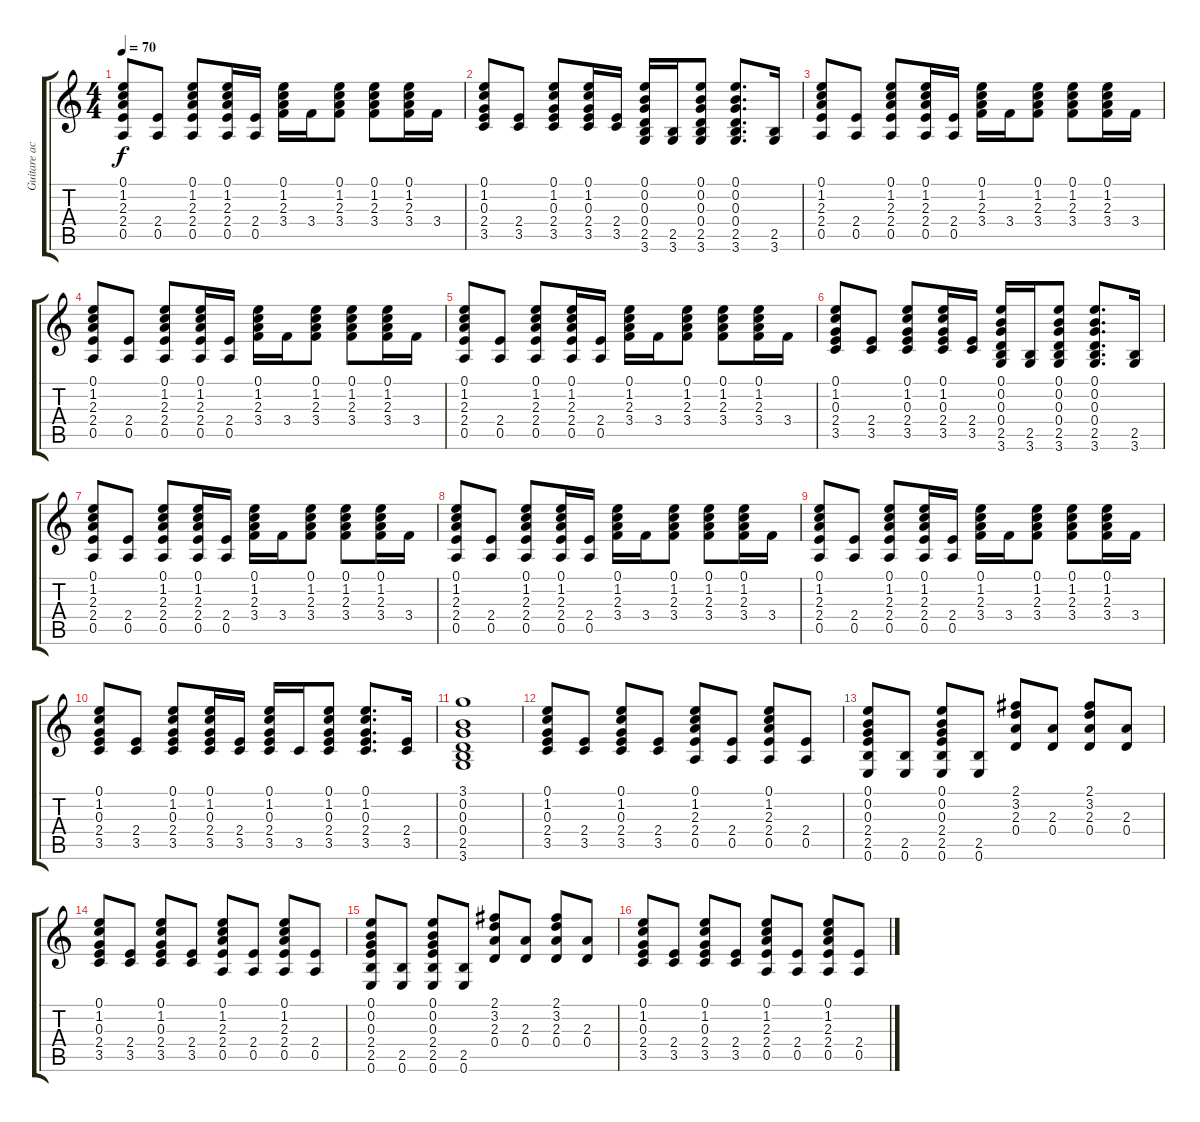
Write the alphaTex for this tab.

\track ("Guitare acoustique" "Guitare ac") {instrument acousticguitarsteel}
\staff {score tabs}
\tuning (E4 B3 G3 D3 A2 E2) {hide}
\ts (4 4)
\tempo 70
\clef g2
\ks c
(0.1 1.2 2.3 2.4 0.5).8{dy f} (2.4 0.5).8 (0.1 1.2 2.3 2.4 0.5).8 (0.1 1.2 2.3 2.4 0.5).16 (2.4 0.5).16 (0.1 1.2 2.3 3.4).16 3.4.16 (0.1 1.2 2.3 3.4).8 (0.1 1.2 2.3 3.4).8 (0.1 1.2 2.3 3.4).16 3.4.16 |
(0.1 1.2 0.3 2.4 3.5).8 (2.4 3.5).8 (0.1 1.2 0.3 2.4 3.5).8 (0.1 1.2 0.3 2.4 3.5).16 (2.4 3.5).16 (0.1 0.2 0.3 0.4 2.5 3.6).16 (2.5 3.6).16 (0.1 0.2 0.3 0.4 2.5 3.6).8 (0.1 0.2 0.3 0.4 2.5 3.6).8{d} (2.5 3.6).16 |
(0.1 1.2 2.3 2.4 0.5).8 (2.4 0.5).8 (0.1 1.2 2.3 2.4 0.5).8 (0.1 1.2 2.3 2.4 0.5).16 (2.4 0.5).16 (0.1 1.2 2.3 3.4).16 3.4.16 (0.1 1.2 2.3 3.4).8 (0.1 1.2 2.3 3.4).8 (0.1 1.2 2.3 3.4).16 3.4.16 |
(0.1 1.2 2.3 2.4 0.5).8 (2.4 0.5).8 (0.1 1.2 2.3 2.4 0.5).8 (0.1 1.2 2.3 2.4 0.5).16 (2.4 0.5).16 (0.1 1.2 2.3 3.4).16 3.4.16 (0.1 1.2 2.3 3.4).8 (0.1 1.2 2.3 3.4).8 (0.1 1.2 2.3 3.4).16 3.4.16 |
(0.1 1.2 2.3 2.4 0.5).8 (2.4 0.5).8 (0.1 1.2 2.3 2.4 0.5).8 (0.1 1.2 2.3 2.4 0.5).16 (2.4 0.5).16 (0.1 1.2 2.3 3.4).16 3.4.16 (0.1 1.2 2.3 3.4).8 (0.1 1.2 2.3 3.4).8 (0.1 1.2 2.3 3.4).16 3.4.16 |
(0.1 1.2 0.3 2.4 3.5).8 (2.4 3.5).8 (0.1 1.2 0.3 2.4 3.5).8 (0.1 1.2 0.3 2.4 3.5).16 (2.4 3.5).16 (0.1 0.2 0.3 0.4 2.5 3.6).16 (2.5 3.6).16 (0.1 0.2 0.3 0.4 2.5 3.6).8 (0.1 0.2 0.3 0.4 2.5 3.6).8{d} (2.5 3.6).16 |
(0.1 1.2 2.3 2.4 0.5).8 (2.4 0.5).8 (0.1 1.2 2.3 2.4 0.5).8 (0.1 1.2 2.3 2.4 0.5).16 (2.4 0.5).16 (0.1 1.2 2.3 3.4).16 3.4.16 (0.1 1.2 2.3 3.4).8 (0.1 1.2 2.3 3.4).8 (0.1 1.2 2.3 3.4).16 3.4.16 |
(0.1 1.2 2.3 2.4 0.5).8 (2.4 0.5).8 (0.1 1.2 2.3 2.4 0.5).8 (0.1 1.2 2.3 2.4 0.5).16 (2.4 0.5).16 (0.1 1.2 2.3 3.4).16 3.4.16 (0.1 1.2 2.3 3.4).8 (0.1 1.2 2.3 3.4).8 (0.1 1.2 2.3 3.4).16 3.4.16 |
(0.1 1.2 2.3 2.4 0.5).8 (2.4 0.5).8 (0.1 1.2 2.3 2.4 0.5).8 (0.1 1.2 2.3 2.4 0.5).16 (2.4 0.5).16 (0.1 1.2 2.3 3.4).16 3.4.16 (0.1 1.2 2.3 3.4).8 (0.1 1.2 2.3 3.4).8 (0.1 1.2 2.3 3.4).16 3.4.16 |
(0.1 1.2 0.3 2.4 3.5).8 (2.4 3.5).8 (0.1 1.2 0.3 2.4 3.5).8 (0.1 1.2 0.3 2.4 3.5).16 (2.4 3.5).16 (0.1 1.2 0.3 2.4 3.5).16 3.5.16 (0.1 1.2 0.3 2.4 3.5).8 (0.1 1.2 0.3 2.4 3.5).8{d} (2.4 3.5).16 |
(3.1 0.2 0.3 0.4 2.5 3.6).1 |
(0.1 1.2 0.3 2.4 3.5).8 (2.4 3.5).8 (0.1 1.2 0.3 2.4 3.5).8 (2.4 3.5).8 (0.1 1.2 2.3 2.4 0.5).8 (2.4 0.5).8 (0.1 1.2 2.3 2.4 0.5).8 (2.4 0.5).8 |
(0.1 0.2 0.3 2.4 2.5 0.6).8 (2.5 0.6).8 (0.1 0.2 0.3 2.4 2.5 0.6).8 (2.5 0.6).8 (2.1 3.2 2.3 0.4).8 (2.3 0.4).8 (2.1 3.2 2.3 0.4).8 (2.3 0.4).8 |
(0.1 1.2 0.3 2.4 3.5).8 (2.4 3.5).8 (0.1 1.2 0.3 2.4 3.5).8 (2.4 3.5).8 (0.1 1.2 2.3 2.4 0.5).8 (2.4 0.5).8 (0.1 1.2 2.3 2.4 0.5).8 (2.4 0.5).8 |
(0.1 0.2 0.3 2.4 2.5 0.6).8 (2.5 0.6).8 (0.1 0.2 0.3 2.4 2.5 0.6).8 (2.5 0.6).8 (2.1 3.2 2.3 0.4).8 (2.3 0.4).8 (2.1 3.2 2.3 0.4).8 (2.3 0.4).8 |
(0.1 1.2 0.3 2.4 3.5).8 (2.4 3.5).8 (0.1 1.2 0.3 2.4 3.5).8 (2.4 3.5).8 (0.1 1.2 2.3 2.4 0.5).8 (2.4 0.5).8 (0.1 1.2 2.3 2.4 0.5).8 (2.4 0.5).8
